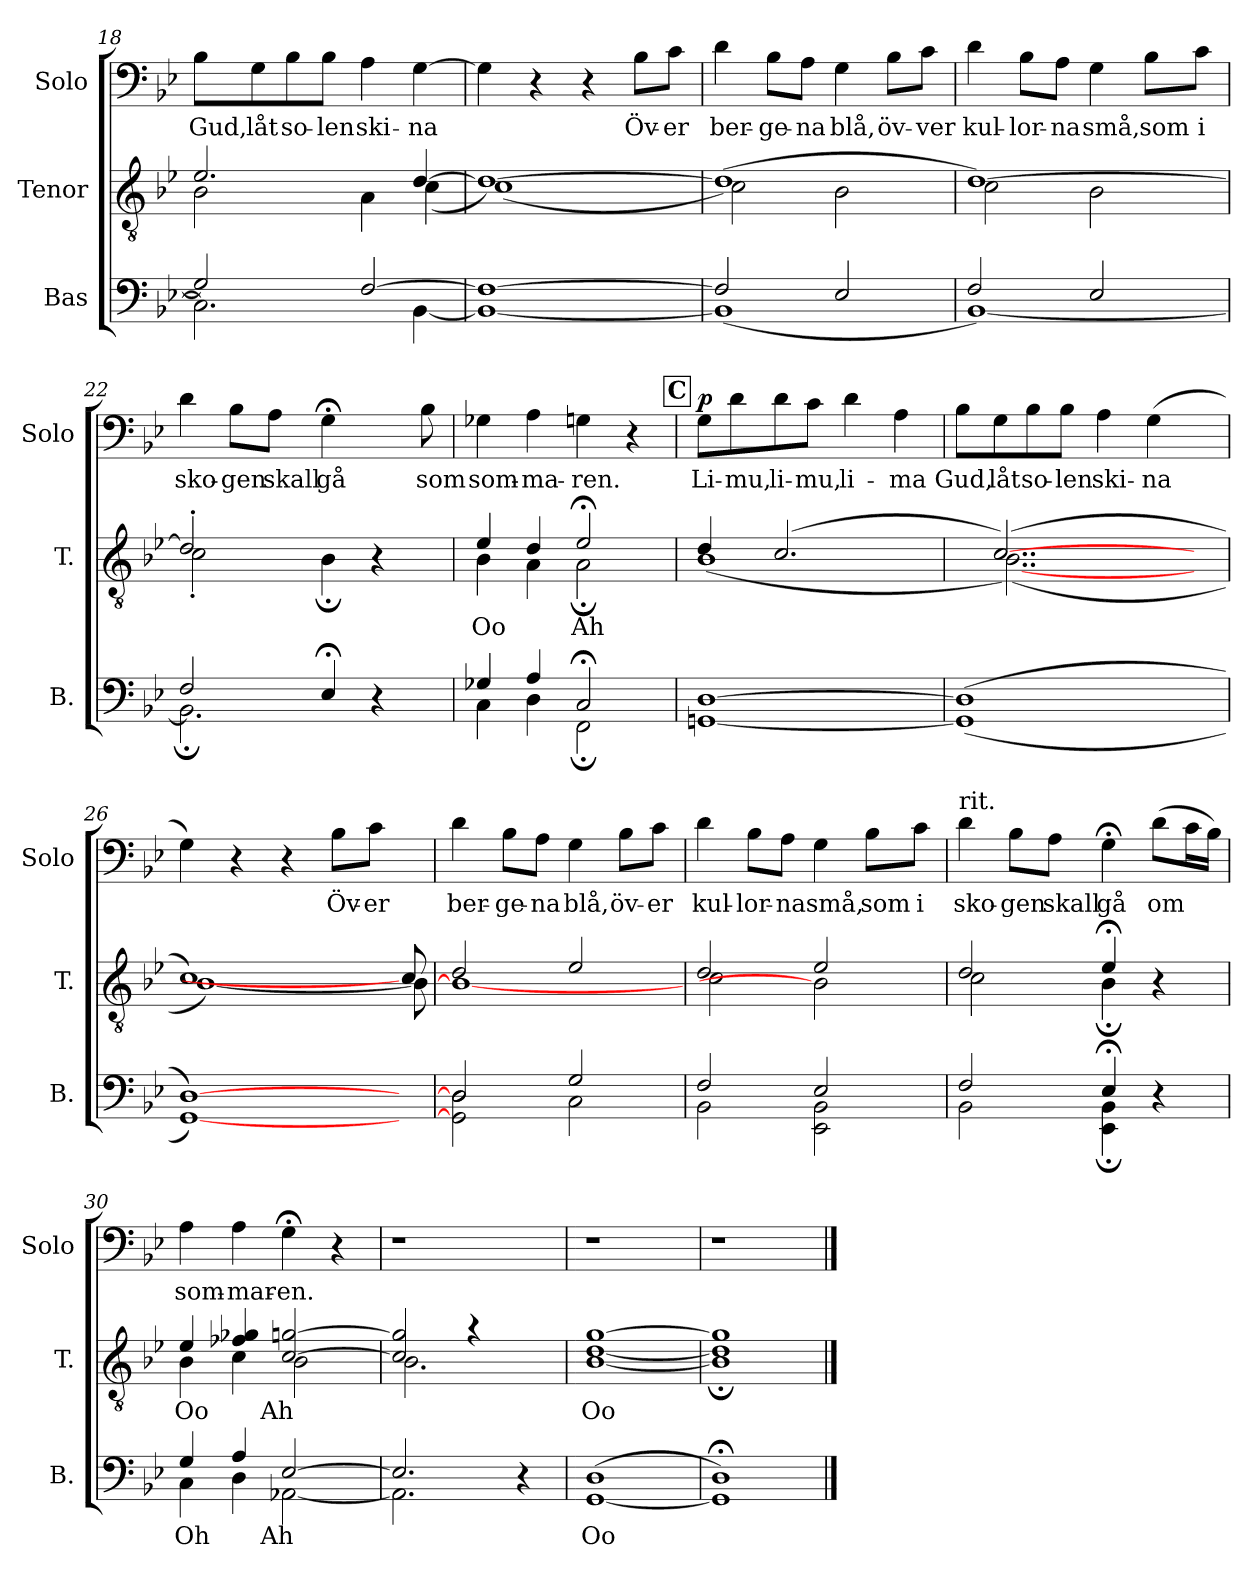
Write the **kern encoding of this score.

**kern	**text	**kern	**text	**kern	**text	**dynam
*part3	*part3	*part2	*part2	*part1	*part1	*part1
*staff3	*staff3	*staff2	*staff2	*staff1	*staff1	*staff1
*I"Bas	*	*I"Tenor	*	*I"Solo	*	*
*I'B.	*	*I'T.	*	*I'Solo	*	*
*clefF4	*	*clefGv2	*	*clefF4	*	*
*k[b-e-]	*	*k[b-e-]	*	*k[b-e-]	*	*
=18	=18	=18	=18	=18	=18	=18
*^	*	*^	*	*	*	*
!	!	!	!	!	!	!	!LO:LY:b	!
2G/]	2.C\]	.	2.e-/	2B-\	.	8B-\L	Gud,	.
!	!	!	!	!	!	!	!LO:LY:b	!
.	.	.	.	.	.	8G\	låt	.
!	!	!	!	!	!	!	!LO:LY:b	!
.	.	.	.	.	.	8B-\	so-	.
!	!	!	!	!	!	!	!LO:LY:b	!
.	.	.	.	.	.	8B-\J	-len	.
!	!	!	!	!	!	!	!LO:LY:b	!
[>2F/	.	.	.	4A\	.	4A\	ski-	.
!	!	!	!	!	!	!	!LO:LY:b	!
.	[<4BB-\	.	[>4d/	(<4c\	.	[>4G\	-na	.
=19	=19	=19	=19	=19	=19	=19	=19	=19
1F_	1BB-_	.	1d_)	(<1c	.	4G\]	.	.
.	.	.	.	.	.	4r	.	.
.	.	.	.	.	.	4r	.	.
!	!	!	!	!	!	!	!LO:LY:b	!
.	.	.	.	.	.	8B-\L	Öv-	.
!	!	!	!	!	!	!	!LO:LY:b	!
.	.	.	.	.	.	8c\J	-er	.
=20	=20	=20	=20	=20	=20	=20	=20	=20
!	!	!	!	!	!	!	!LO:LY:b	!
2F/]	(1BB-]	.	(1d])	2c\	.	4d\	ber-	.
!	!	!	!	!	!	!	!LO:LY:b	!
.	.	.	.	.	.	8B-\L	-ge-	.
!	!	!	!	!	!	!	!LO:LY:b	!
.	.	.	.	.	.	8A\J	-na	.
!	!	!	!	!	!	!	!LO:LY:b	!
2E-/	.	.	.	2B-\	.	4G\	blå,	.
!	!	!	!	!	!	!	!LO:LY:b	!
.	.	.	.	.	.	8B-\L	öv-	.
!	!	!	!	!	!	!	!LO:LY:b	!
.	.	.	.	.	.	8c\J	-ver	.
!!LO:LB:g=z
=21	=21	=21	=21	=21	=21	=21	=21	=21
!	!	!	!	!	!	!	!LO:LY:b	!
2F/	[<1BB-)	.	[>1d)	2c\	.	4d\	kul-	.
!	!	!	!	!	!	!	!LO:LY:b	!
.	.	.	.	.	.	8B-\L	-lor-	.
!	!	!	!	!	!	!	!LO:LY:b	!
.	.	.	.	.	.	8A\J	-na	.
!	!	!	!	!	!	!	!LO:LY:b	!
2E-/	.	.	.	2B-\	.	4G\	små,	.
!	!	!	!	!	!	!	!LO:LY:b	!
.	.	.	.	.	.	8B-\L	som	.
!	!	!	!	!	!	!	!LO:LY:b	!
.	.	.	.	.	.	8c\J	i	.
=22	=22	=22	=22	=22	=22	=22	=22	=22
!	!	!	!	!	!	!	!LO:LY:b	!
2F/	2.BB-;\]	.	2d'/]	2c'\	.	4d\	sko-	.
!	!	!	!	!	!	!	!LO:LY:b	!
.	.	.	.	.	.	8B-\L	-gen	.
!	!	!	!	!	!	!	!LO:LY:b	!
.	.	.	.	.	.	8A\J	skall	.
!	!	!	!	!	!	!	!LO:LY:b	!
4E-;</	.	.	2ryy	4B-;\	.	4G;<\	gå	.
4r	4.ryy	.	.	4r	.	4ryy	.	.
!	!	!	!	!	!	!	!LO:LY:b	!
8ryy	.	.	8ryy	8ryy	.	8B-\	som	.
=23	=23	=23	=23	=23	=23	=23	=23	=23
!	!	!	!	!	!LO:LY:b	!	!LO:LY:b	!
4G-X/	4C\	.	4e-/	4B-\	Oo	4G-X\	som-	.
!	!	!	!	!	!	!	!LO:LY:b	!
4A/	4D\	.	4d/	4A\	.	4A\	-ma-	.
!	!	!	!	!	!LO:LY:b	!	!LO:LY:b	!
2C;</	2FF;\	.	2e-;</	2A;\	Ah	4Gn\	-ren.	.
.	.	.	.	.	.	4r	.	.
!!LO:REH:place=s1:a:B:fs=14:t=C
=24	=24	=24	=24	=24	=24	=24	=24	=24
!	!	!	!	!	!	!	!LO:LY:b	!LO:DY:b
[>1D	[<1GGn	.	4d/	(1B-	.	8G\L	Li-	p
!	!	!	!	!	!	!	!LO:LY:b	!
.	.	.	.	.	.	8d\	-mu,	.
!	!	!	!	!	!	!	!LO:LY:b	!
.	.	.	(2.c/	.	.	8d\	li-	.
!	!	!	!	!	!	!	!LO:LY:b	!
.	.	.	.	.	.	8c\J	-mu,	.
!	!	!	!	!	!	!	!LO:LY:b	!
.	.	.	.	.	.	4d\	li-	.
!	!	!	!	!	!	!	!LO:LY:b	!
.	.	.	.	.	.	4A\	-ma	.
=25	=25	=25	=25	=25	=25	=25	=25	=25
!	!	!	!	!	!	!	!LO:LY:b	!
(1D]	(1GG]	.	8ryy	8ryy	.	8B-\L	Gud,	.
!	!	!	!	!	!	!	!LO:LY:b	!
.	.	.	(>[2..c)	([2..B-)	.	8G\	låt	.
!	!	!	!	!	!	!	!LO:LY:b	!
.	.	.	.	.	.	8B-\	so-	.
!	!	!	!	!	!	!	!LO:LY:b	!
.	.	.	.	.	.	8B-\J	-len	.
!	!	!	!	!	!	!	!LO:LY:b	!
.	.	.	.	.	.	4A\	ski-	.
!	!	!	!	!	!	!	!LO:LY:b	!
.	.	.	.	.	.	(>4G\	-na	.
8ryy	8ryy	.	8ryy	8ryy	.	8ryy	.	.
*v	*v	*	*	*	*	*	*	*
=26	=26	=26	=26	=26	=26	=26	=26
[<1GG [1D))	.	1c)	[1B-)	.	4G\)	.	.
.	.	.	.	.	4r	.	.
.	.	.	.	.	4r	.	.
!	!	!	!	!	!	!LO:LY:b	!
.	.	.	.	.	8B-\L	Öv-	.
!	!	!	!	!	!	!LO:LY:b	!
.	.	.	.	.	8c\J	-er	.
8ryy	.	8c]	8B-]	.	8ryy	.	.
!!LO:PB:g=z
=27	=27	=27	=27	=27	=27	=27	=27
*^	*	*	*	*	*	*	*
!	!	!	!	!	!	!	!LO:LY:b	!
2GG\] 2D\]	2D/	.	2d/	1B-_	.	4d\	ber-	.
!	!	!	!	!	!	!	!LO:LY:b	!
.	.	.	.	.	.	8B-\L	-ge-	.
!	!	!	!	!	!	!	!LO:LY:b	!
.	.	.	.	.	.	8A\J	-na	.
!	!	!	!	!	!	!	!LO:LY:b	!
2C\	2G/	.	2e-/	.	.	4G\	blå,	.
!	!	!	!	!	!	!	!LO:LY:b	!
.	.	.	.	.	.	8B-\L	öv-	.
!	!	!	!	!	!	!	!LO:LY:b	!
.	.	.	.	.	.	8c\J	-er	.
=28	=28	=28	=28	=28	=28	=28	=28	=28
!	!	!	!	!	!	!	!LO:LY:b	!
2F/	2BB-\	.	2d/	2c\	.	4d\	kul-	.
!	!	!	!	!	!	!	!LO:LY:b	!
.	.	.	.	.	.	8B-\L	-lor-	.
!	!	!	!	!	!	!	!LO:LY:b	!
.	.	.	.	.	.	8A\J	-na	.
!	!	!	!	!	!	!	!LO:LY:b	!
2E-/	2EE-\ 2BB-\	.	2e-/	2B-\]	.	4G\	små,	.
!	!	!	!	!	!	!	!LO:LY:b	!
.	.	.	.	.	.	8B-\L	som	.
!	!	!	!	!	!	!	!LO:LY:b	!
.	.	.	.	.	.	8c\J	i	.
=29	=29	=29	=29	=29	=29	=29	=29	=29
!	!	!	!	!	!	!LO:TX:a:t=rit.	!	!
!	!	!	!	!	!	!	!LO:LY:b	!
2F/	2BB-\	.	2d/	2c\	.	4d\	sko-	.
!	!	!	!	!	!	!	!LO:LY:b	!
.	.	.	.	.	.	8B-\L	-gen	.
!	!	!	!	!	!	!	!LO:LY:b	!
.	.	.	.	.	.	8A\J	skall	.
!	!	!	!	!	!	!	!LO:LY:b	!
4E-;</	4EE-\; 4BB-\;	.	4e-;</	4B-;\	.	4G;<\	gå	.
!	!	!	!	!	!	!	!LO:LY:b	!
4r	4ryy	.	4ryy	4r	.	(>8d\L	om	.
.	.	.	.	.	.	16c\L	.	.
.	.	.	.	.	.	16B-\JJ)	.	.
=30	=30	=30	=30	=30	=30	=30	=30	=30
!	!	!LO:LY:b	!	!	!LO:LY:b	!	!LO:LY:b	!
4G/	4C\	Oh	4e-/	4B-\	Oo	4A\	som-	.
!	!	!	!	!	!	!	!LO:LY:b	!
4A/	4D\	.	4f-X/ 4g-X/	4c\	.	4A\	-mar-	.
!	!	!LO:LY:b	!	!	!LO:LY:b	!	!LO:LY:b	!
[>2E-/	[<2AA-X\	Ah	[>2c/ [>2gn/	2B-\	Ah	4G;<\	-en.	.
.	.	.	.	.	.	4r	.	.
=31	=31	=31	=31	=31	=31	=31	=31	=31
2.E-/]	2.AA-\]	.	2c/] 2g/]	2.B-\	.	1r	.	.
.	.	.	4r	.	.	.	.	.
4r	4ryy	.	4ryy	4ryy	.	.	.	.
=32	=32	=32	=32	=32	=32	=32	=32	=32
!	!	!LO:LY:b	!	!	!LO:LY:b	!	!	!
(1D	[<1GG	Oo	[>1g	[<1B- [>1d	Oo	1r	.	.
=33	=33	=33	=33	=33	=33	=33	=33	=33
1D;)	1GG]	.	1g]	1B-]; 1d];	.	1r	.	.
*v	*v	*	*	*	*	*	*	*
*	*	*v	*v	*	*	*	*
==	==	==	==	==	==	==
*-	*-	*-	*-	*-	*-	*-
